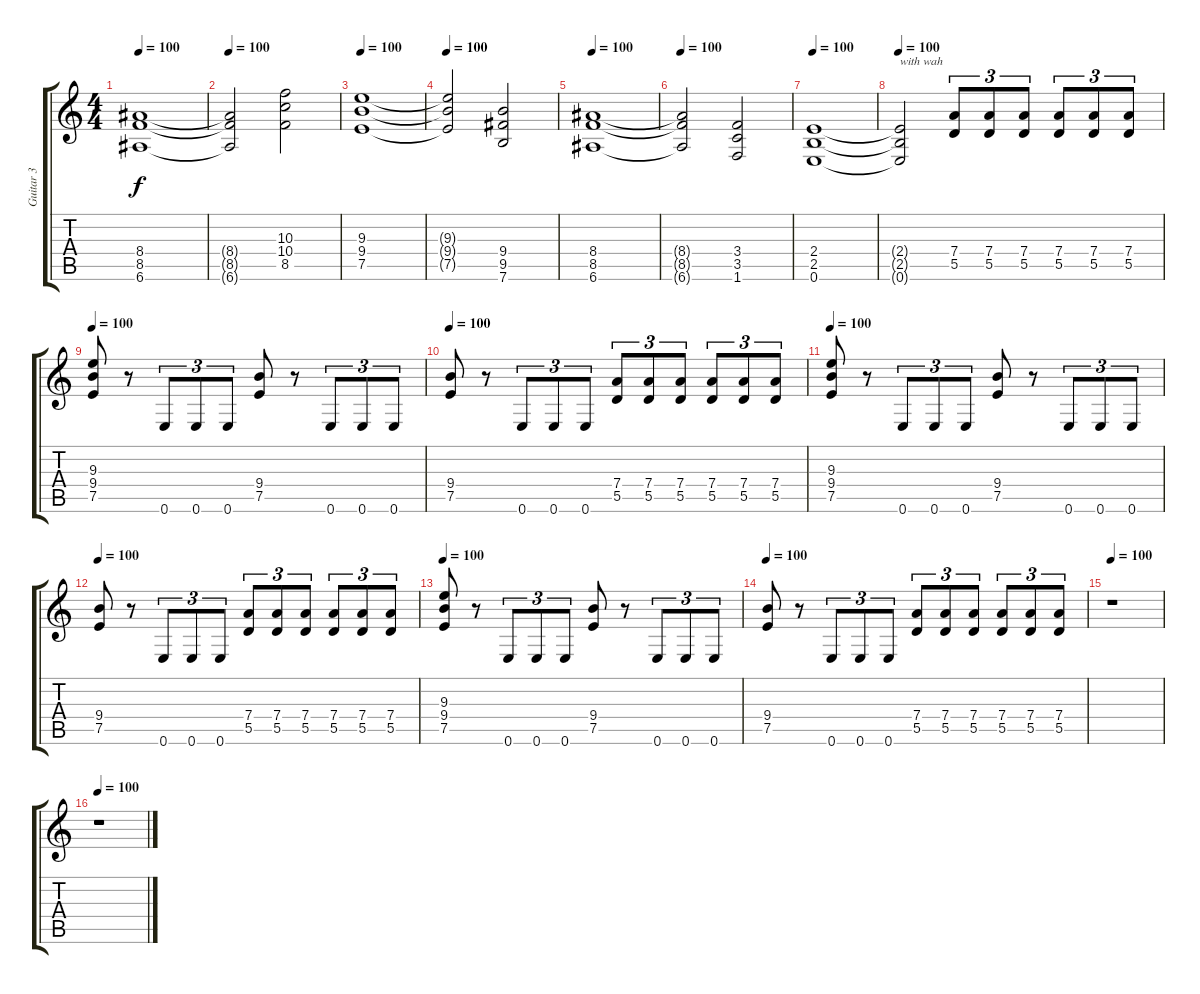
\track ("Guitar 3" "Guitar 3") {instrument distortionguitar}
\staff {score tabs}
\tuning (E4 B3 G3 D3 A2 E2) {hide}
\ts (4 4)
\tempo 100
\clef g2
\ks c
(8.4 8.5 6.6).1{dy f} |
\tempo 100
(8.4{t} 8.5{t} 6.6{t}).2 (10.3 10.4 8.5).2 |
\tempo 100
(9.3 9.4 7.5).1 |
\tempo 100
(9.3{t} 9.4{t} 7.5{t}).2 (9.4 9.5 7.6).2 |
\tempo 100
(8.4 8.5 6.6).1 |
\tempo 100
(8.4{t} 8.5{t} 6.6{t}).2 (3.4 3.5 1.6).2 |
\tempo 100
(2.4 2.5 0.6).1 |
\tempo 100
(2.4{t} 2.5{t} 0.6{t}).2{txt "with wah"} (7.4 5.5).8{tu (3 2)} (7.4 5.5).8{tu (3 2)} (7.4 5.5).8{tu (3 2)} (7.4 5.5).8{tu (3 2)} (7.4 5.5).8{tu (3 2)} (7.4 5.5).8{tu (3 2)} |
\tempo 100
(9.3 9.4 7.5).8 r.8 0.6.8{tu (3 2)} 0.6.8{tu (3 2)} 0.6.8{tu (3 2)} (9.4 7.5).8 r.8 0.6.8{tu (3 2)} 0.6.8{tu (3 2)} 0.6.8{tu (3 2)} |
\tempo 100
(9.4 7.5).8 r.8 0.6.8{tu (3 2)} 0.6.8{tu (3 2)} 0.6.8{tu (3 2)} (7.4 5.5).8{tu (3 2)} (7.4 5.5).8{tu (3 2)} (7.4 5.5).8{tu (3 2)} (7.4 5.5).8{tu (3 2)} (7.4 5.5).8{tu (3 2)} (7.4 5.5).8{tu (3 2)} |
\tempo 100
(9.3 9.4 7.5).8 r.8 0.6.8{tu (3 2)} 0.6.8{tu (3 2)} 0.6.8{tu (3 2)} (9.4 7.5).8 r.8 0.6.8{tu (3 2)} 0.6.8{tu (3 2)} 0.6.8{tu (3 2)} |
\tempo 100
(9.4 7.5).8 r.8 0.6.8{tu (3 2)} 0.6.8{tu (3 2)} 0.6.8{tu (3 2)} (7.4 5.5).8{tu (3 2)} (7.4 5.5).8{tu (3 2)} (7.4 5.5).8{tu (3 2)} (7.4 5.5).8{tu (3 2)} (7.4 5.5).8{tu (3 2)} (7.4 5.5).8{tu (3 2)} |
\tempo 100
(9.3 9.4 7.5).8 r.8 0.6.8{tu (3 2)} 0.6.8{tu (3 2)} 0.6.8{tu (3 2)} (9.4 7.5).8 r.8 0.6.8{tu (3 2)} 0.6.8{tu (3 2)} 0.6.8{tu (3 2)} |
\tempo 100
(9.4 7.5).8 r.8 0.6.8{tu (3 2)} 0.6.8{tu (3 2)} 0.6.8{tu (3 2)} (7.4 5.5).8{tu (3 2)} (7.4 5.5).8{tu (3 2)} (7.4 5.5).8{tu (3 2)} (7.4 5.5).8{tu (3 2)} (7.4 5.5).8{tu (3 2)} (7.4 5.5).8{tu (3 2)} |
\tempo 100
r.1 |
\tempo 100
r.1
